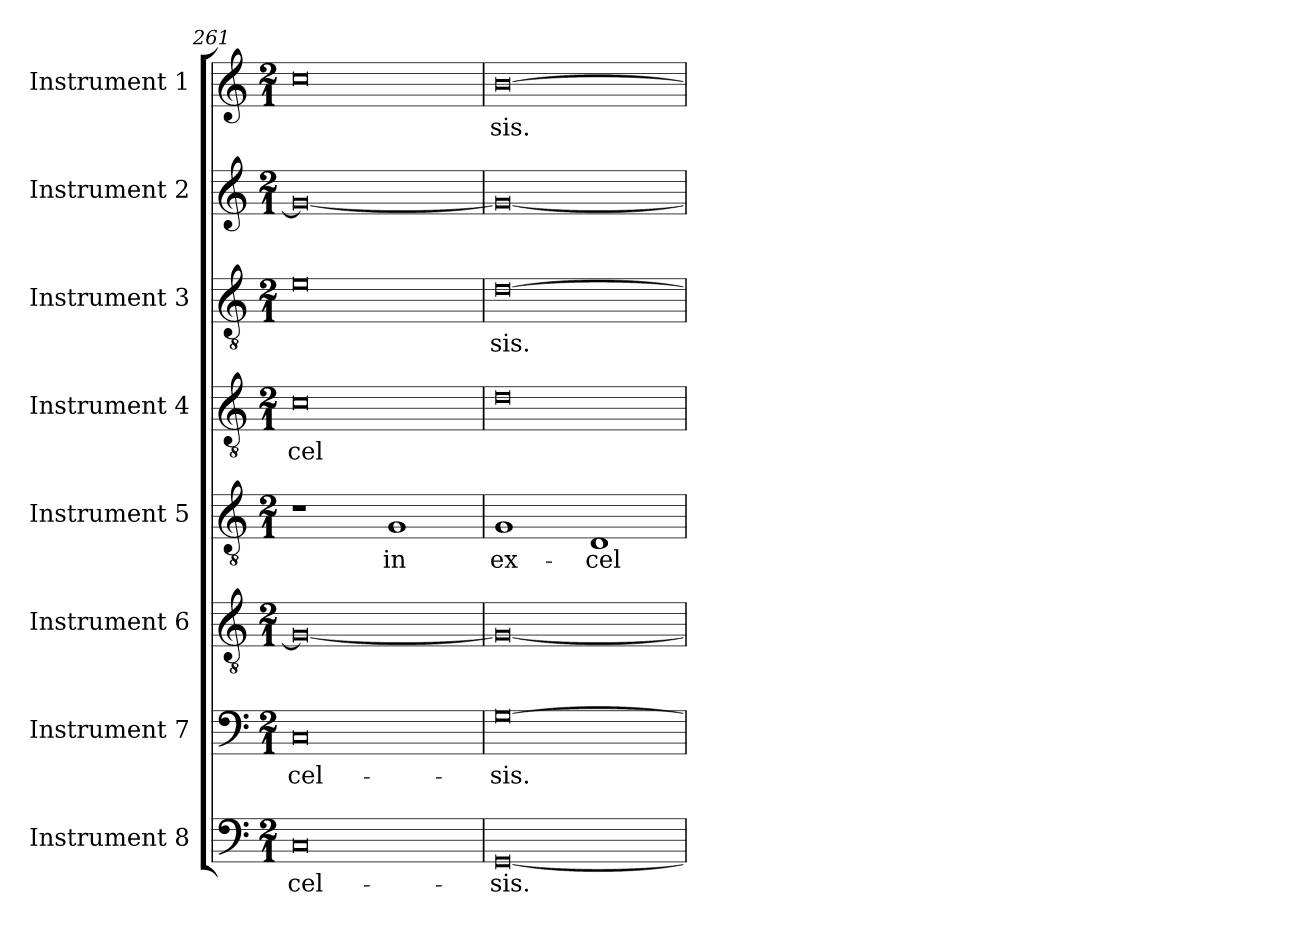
**kern	**text	**kern	**text	**kern	**text	**kern	**text	**kern	**text	**kern	**text	**kern	**text	**kern	**text
*part8	*part8	*part7	*part7	*part6	*part6	*part5	*part5	*part4	*part4	*part3	*part3	*part2	*part2	*part1	*part1
*staff8	*staff8	*staff7	*staff7	*staff6	*staff6	*staff5	*staff5	*staff4	*staff4	*staff3	*staff3	*staff2	*staff2	*staff1	*staff1
*I"Instrument 8	*	*I"Instrument 7	*	*I"Instrument 6	*	*I"Instrument 5	*	*I"Instrument 4	*	*I"Instrument 3	*	*I"Instrument 2	*	*I"Instrument 1	*
*clefF4	*	*clefF4	*	*clefGv2	*	*clefGv2	*	*clefGv2	*	*clefGv2	*	*clefG2	*	*clefG2	*
*k[]	*	*k[]	*	*k[]	*	*k[]	*	*k[]	*	*k[]	*	*k[]	*	*k[]	*
*C:	*	*C:	*	*C:	*	*C:	*	*C:	*	*C:	*	*C:	*	*C:	*
*M2/1	*	*M2/1	*	*M2/1	*	*M2/1	*	*M2/1	*	*M2/1	*	*M2/1	*	*M2/1	*
=261	=261	=261	=261	=261	=261	=261	=261	=261	=261	=261	=261	=261	=261	=261	=261
!	!LO:LY:b:cj	!	!LO:LY:b:cj	!	!LO:LY:b:cj	!	!	!	!LO:LY:b:cj	!	!LO:LY:b:cj	!	!LO:LY:b:cj	!	!LO:LY:b:cj
0C	-cel-	0C	-cel-	0G_<	.	1r	.	0c	-cel-	0e	--	0g_<	.	0cc	--
!	!	!	!	!	!	!	!LO:LY:b:cj	!	!	!	!	!	!	!	!
.	.	.	.	.	.	1G	in	.	.	.	.	.	.	.	.
=262	=262	=262	=262	=262	=262	=262	=262	=262	=262	=262	=262	=262	=262	=262	=262
!	!LO:LY:b:cj	!	!LO:LY:b:cj	!	!LO:LY:b:cj	!	!LO:LY:b:cj	!	!LO:LY:b:cj	!	!LO:LY:b:cj	!	!LO:LY:b:cj	!	!LO:LY:b:cj
[<0GG	-sis.	[>0G	-sis.	0G_<	.	1G	ex-	0d	--	[>0d	-sis.	0g_<	.	[>0b	-sis.
!	!	!	!	!	!	!	!LO:LY:b:cj	!	!	!	!	!	!	!	!
.	.	.	.	.	.	1D	-cel-	.	.	.	.	.	.	.	.
=	=	=	=	=	=	=	=	=	=	=	=	=	=	=	=
*-	*-	*-	*-	*-	*-	*-	*-	*-	*-	*-	*-	*-	*-	*-	*-
